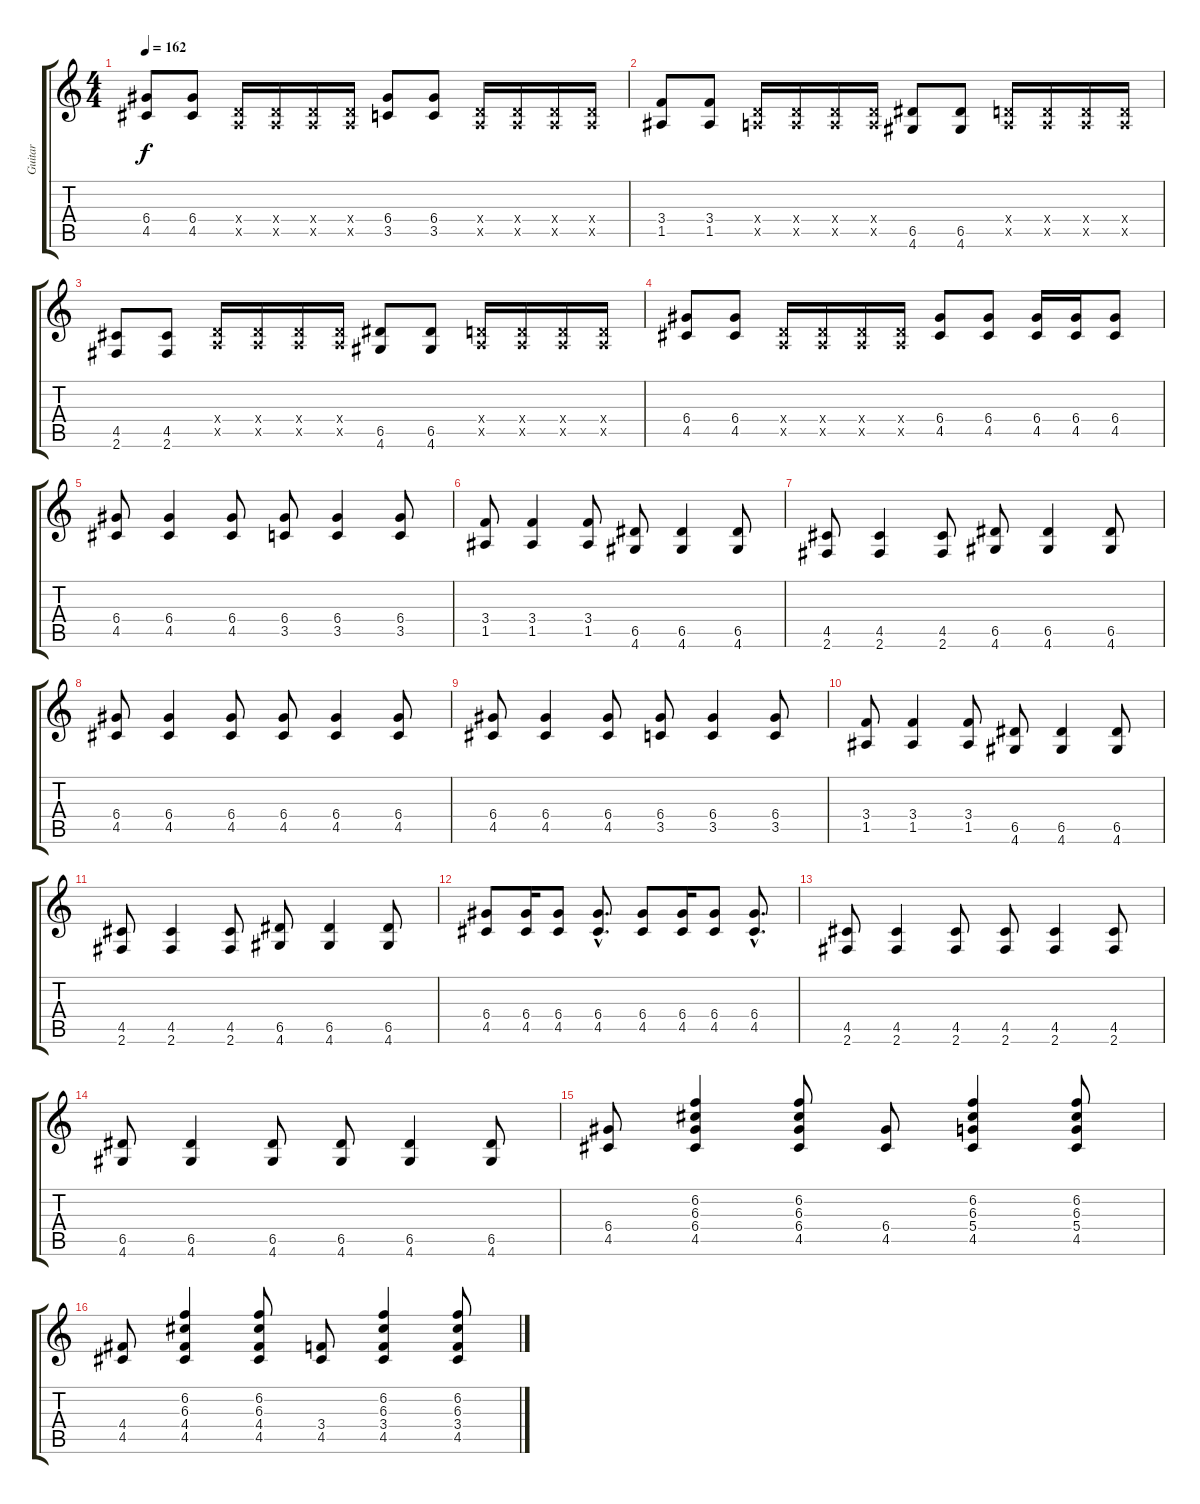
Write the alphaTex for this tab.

\track ("Guitar" "Guitar") {instrument overdrivenguitar}
\staff {score tabs}
\tuning (E4 B3 G3 D3 A2 E2) {hide}
\ts (4 4)
\tempo 162
\clef g2
\ks c
(6.4 4.5).8{dy f} (6.4 4.5).8 (0.4{x} 0.5{x}).16 (0.4{x} 0.5{x}).16 (0.4{x} 0.5{x}).16 (0.4{x} 0.5{x}).16 (6.4 3.5).8 (6.4 3.5).8 (0.4{x} 0.5{x}).16 (0.4{x} 0.5{x}).16 (0.4{x} 0.5{x}).16 (0.4{x} 0.5{x}).16 |
(3.4 1.5).8 (3.4 1.5).8 (0.4{x} 0.5{x}).16 (0.4{x} 0.5{x}).16 (0.4{x} 0.5{x}).16 (0.4{x} 0.5{x}).16 (6.5 4.6).8 (6.5 4.6).8 (0.4{x} 0.5{x}).16 (0.4{x} 0.5{x}).16 (0.4{x} 0.5{x}).16 (0.4{x} 0.5{x}).16 |
(4.5 2.6).8 (4.5 2.6).8 (0.4{x} 0.5{x}).16 (0.4{x} 0.5{x}).16 (0.4{x} 0.5{x}).16 (0.4{x} 0.5{x}).16 (6.5 4.6).8 (6.5 4.6).8 (0.4{x} 0.5{x}).16 (0.4{x} 0.5{x}).16 (0.4{x} 0.5{x}).16 (0.4{x} 0.5{x}).16 |
(6.4 4.5).8 (6.4 4.5).8 (0.4{x} 0.5{x}).16 (0.4{x} 0.5{x}).16 (0.4{x} 0.5{x}).16 (0.4{x} 0.5{x}).16 (6.4 4.5).8 (6.4 4.5).8 (6.4 4.5).16 (6.4 4.5).16 (6.4 4.5).8 |
(6.4 4.5).8 (6.4 4.5).4 (6.4 4.5).8 (6.4 3.5).8 (6.4 3.5).4 (6.4 3.5).8 |
(3.4 1.5).8 (3.4 1.5).4 (3.4 1.5).8 (6.5 4.6).8 (6.5 4.6).4 (6.5 4.6).8 |
(4.5 2.6).8 (4.5 2.6).4 (4.5 2.6).8 (6.5 4.6).8 (6.5 4.6).4 (6.5 4.6).8 |
(6.4 4.5).8 (6.4 4.5).4 (6.4 4.5).8 (6.4 4.5).8 (6.4 4.5).4 (6.4 4.5).8 |
(6.4 4.5).8 (6.4 4.5).4 (6.4 4.5).8 (6.4 3.5).8 (6.4 3.5).4 (6.4 3.5).8 |
(3.4 1.5).8 (3.4 1.5).4 (3.4 1.5).8 (6.5 4.6).8 (6.5 4.6).4 (6.5 4.6).8 |
(4.5 2.6).8 (4.5 2.6).4 (4.5 2.6).8 (6.5 4.6).8 (6.5 4.6).4 (6.5 4.6).8 |
(6.4 4.5).8 (6.4 4.5).16 (6.4 4.5).8 (6.4{hac} 4.5{hac}).8{d} (6.4 4.5).8 (6.4 4.5).16 (6.4 4.5).8 (6.4{hac} 4.5{hac}).8{d} |
(4.5 2.6).8 (4.5 2.6).4 (4.5 2.6).8 (4.5 2.6).8 (4.5 2.6).4 (4.5 2.6).8 |
(6.5 4.6).8 (6.5 4.6).4 (6.5 4.6).8 (6.5 4.6).8 (6.5 4.6).4 (6.5 4.6).8 |
(6.4 4.5).8 (6.2 6.3 6.4 4.5).4 (6.2 6.3 6.4 4.5).8 (6.4 4.5).8 (6.2 6.3 5.4 4.5).4 (6.2 6.3 5.4 4.5).8 |
(4.4 4.5).8 (6.2 6.3 4.4 4.5).4 (6.2 6.3 4.4 4.5).8 (3.4 4.5).8 (6.2 6.3 3.4 4.5).4 (6.2 6.3 3.4 4.5).8
